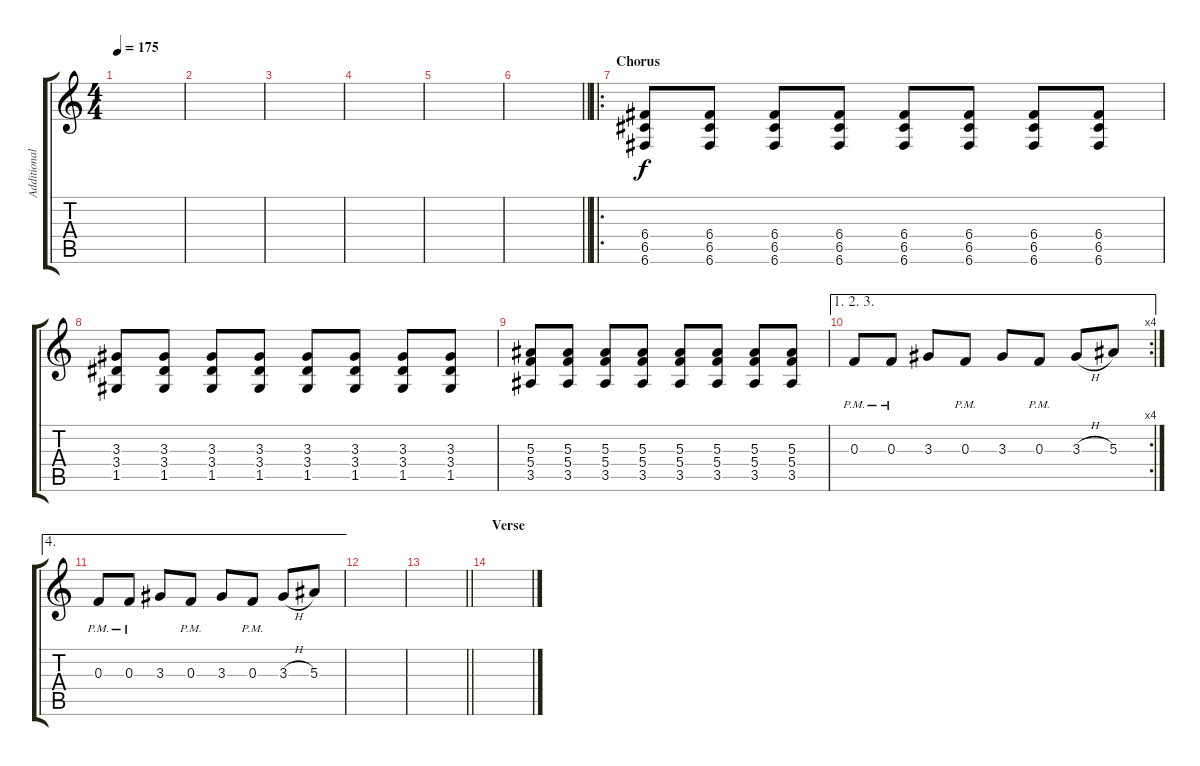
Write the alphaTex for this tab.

\track ("Additional Guitar" "Additional") {instrument distortionguitar}
\staff {score tabs}
\tuning (D4 A3 F3 C3 G2 C2) {hide}
\ts (4 4)
\tempo 175
\clef g2
\ks c
|
|
|
|
|
\barLineRight lightlight
|
\ro
\section ("" "Chorus")
(6.4 6.5 6.6).8 (6.4 6.5 6.6).8 (6.4 6.5 6.6).8 (6.4 6.5 6.6).8 (6.4 6.5 6.6).8 (6.4 6.5 6.6).8 (6.4 6.5 6.6).8 (6.4 6.5 6.6).8 |
(3.3 3.4 1.5).8 (3.3 3.4 1.5).8 (3.3 3.4 1.5).8 (3.3 3.4 1.5).8 (3.3 3.4 1.5).8 (3.3 3.4 1.5).8 (3.3 3.4 1.5).8 (3.3 3.4 1.5).8 |
(5.3 5.4 3.5).8 (5.3 5.4 3.5).8 (5.3 5.4 3.5).8 (5.3 5.4 3.5).8 (5.3 5.4 3.5).8 (5.3 5.4 3.5).8 (5.3 5.4 3.5).8 (5.3 5.4 3.5).8 |
\ae (1 2 3)
\rc 4
0.3{pm}.8{dy f} 0.3{pm}.8 3.3.8 0.3{pm}.8 3.3.8 0.3{pm}.8 3.3{h}.8 5.3.8 |
\ae 4
0.3{pm}.8 0.3{pm}.8 3.3.8 0.3{pm}.8 3.3.8 0.3{pm}.8 3.3{h}.8 5.3.8 |
|
\barLineRight lightlight
|
\section ("" "Verse")
